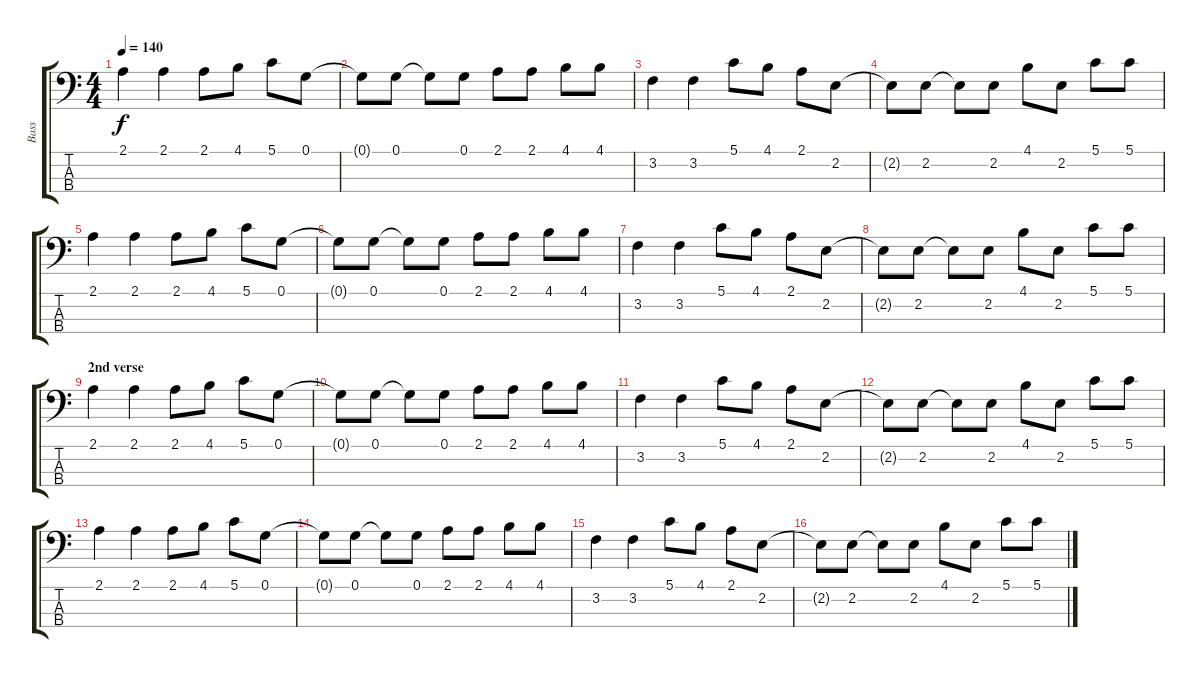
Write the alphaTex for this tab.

\track ("Bass" "Bass") {instrument electricbassfinger}
\staff {score tabs}
\tuning (G2 D2 A1 E1) {hide}
\ts (4 4)
\tempo 140
\clef f4
\ks c
2.1.4{dy f} 2.1.4 2.1.8 4.1.8 5.1.8 0.1.8 |
0.1{t}.8 0.1.8 0.1{t}.8 0.1.8 2.1.8 2.1.8 4.1.8 4.1.8 |
3.2.4 3.2.4 5.1.8 4.1.8 2.1.8 2.2.8 |
2.2{t}.8 2.2.8 2.2{t}.8 2.2.8 4.1.8 2.2.8 5.1.8 5.1.8 |
2.1.4 2.1.4 2.1.8 4.1.8 5.1.8 0.1.8 |
0.1{t}.8 0.1.8 0.1{t}.8 0.1.8 2.1.8 2.1.8 4.1.8 4.1.8 |
3.2.4 3.2.4 5.1.8 4.1.8 2.1.8 2.2.8 |
2.2{t}.8 2.2.8 2.2{t}.8 2.2.8 4.1.8 2.2.8 5.1.8 5.1.8 |
\section ("" "2nd verse")
2.1.4 2.1.4 2.1.8 4.1.8 5.1.8 0.1.8 |
0.1{t}.8 0.1.8 0.1{t}.8 0.1.8 2.1.8 2.1.8 4.1.8 4.1.8 |
3.2.4 3.2.4 5.1.8 4.1.8 2.1.8 2.2.8 |
2.2{t}.8 2.2.8 2.2{t}.8 2.2.8 4.1.8 2.2.8 5.1.8 5.1.8 |
2.1.4 2.1.4 2.1.8 4.1.8 5.1.8 0.1.8 |
0.1{t}.8 0.1.8 0.1{t}.8 0.1.8 2.1.8 2.1.8 4.1.8 4.1.8 |
3.2.4 3.2.4 5.1.8 4.1.8 2.1.8 2.2.8 |
2.2{t}.8 2.2.8 2.2{t}.8 2.2.8 4.1.8 2.2.8 5.1.8 5.1.8
